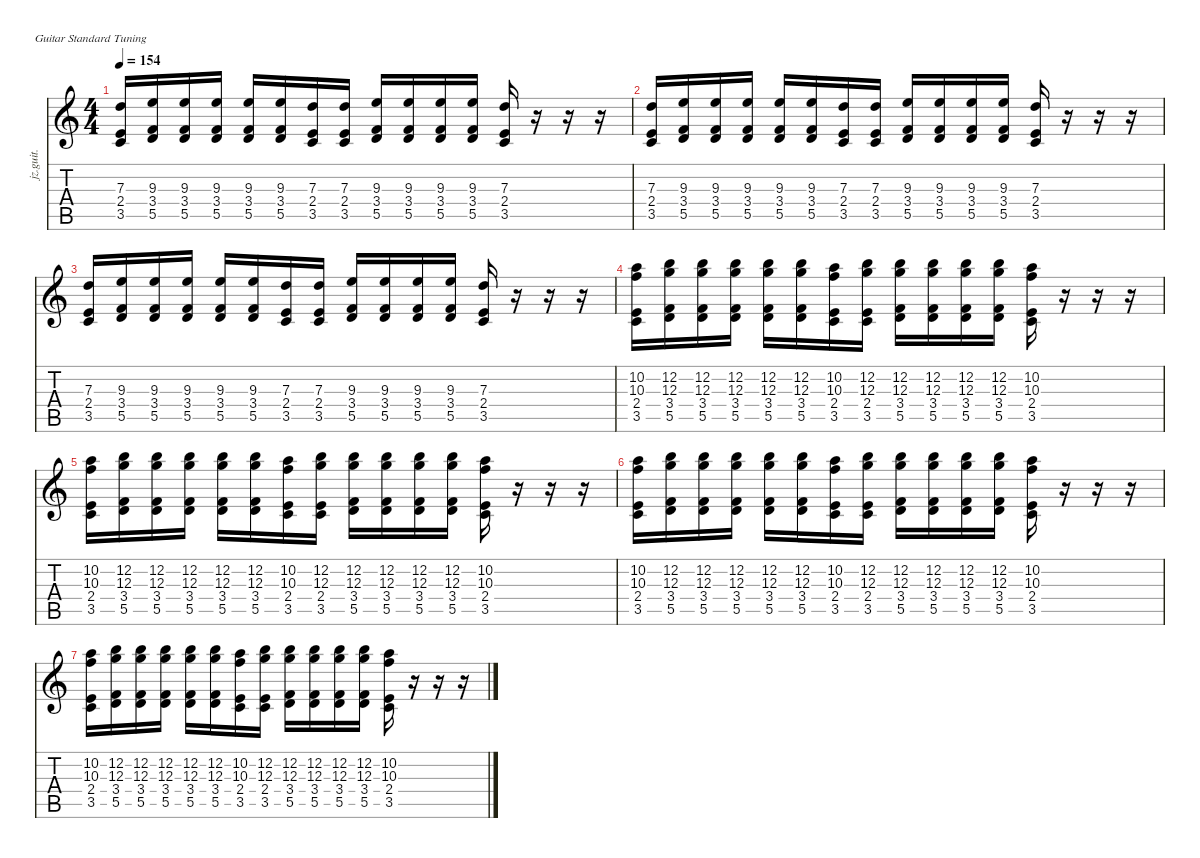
\defaultSystemsLayout 4
\hideDynamics
\bracketExtendMode nobrackets
\otherSystemsTrackNameOrientation horizontal
\track ("Rhythm" "jz.guit.") {instrument electricguitarjazz}
\staff {score tabs}
\tuning (E4 B3 G3 D3 A2 E2)
\ts (4 4)
\tempo 154
\clef g2
\ks c
(7.3 2.4 3.5).16{dy f beam Up} (9.3 3.4 5.5).16{beam Up} (9.3 3.4 5.5).16{beam Up} (9.3 3.4 5.5).16{beam Up} (9.3 3.4 5.5).16{beam Up} (9.3 3.4 5.5).16{beam Up} (7.3 2.4 3.5).16{beam Up} (7.3 2.4 3.5).16{beam Up} (9.3 3.4 5.5).16{beam Up} (9.3 3.4 5.5).16{beam Up} (9.3 3.4 5.5).16{beam Up} (9.3 3.4 5.5).16{beam Up} (7.3 2.4 3.5).16{beam Up} r.16{beam Up} r.16{beam Up} r.16{beam Up} |
(7.3 2.4 3.5).16{beam Up} (9.3 3.4 5.5).16{beam Up} (9.3 3.4 5.5).16{beam Up} (9.3 3.4 5.5).16{beam Up} (9.3 3.4 5.5).16{beam Up} (9.3 3.4 5.5).16{beam Up} (7.3 2.4 3.5).16{beam Up} (7.3 2.4 3.5).16{beam Up} (9.3 3.4 5.5).16{beam Up} (9.3 3.4 5.5).16{beam Up} (9.3 3.4 5.5).16{beam Up} (9.3 3.4 5.5).16{beam Up} (7.3 2.4 3.5).16{beam Up} r.16{beam Up} r.16{beam Up} r.16{beam Up} |
(7.3 2.4 3.5).16{beam Up} (9.3 3.4 5.5).16{beam Up} (9.3 3.4 5.5).16{beam Up} (9.3 3.4 5.5).16{beam Up} (9.3 3.4 5.5).16{beam Up} (9.3 3.4 5.5).16{beam Up} (7.3 2.4 3.5).16{beam Up} (7.3 2.4 3.5).16{beam Up} (9.3 3.4 5.5).16{beam Up} (9.3 3.4 5.5).16{beam Up} (9.3 3.4 5.5).16{beam Up} (9.3 3.4 5.5).16{beam Up} (7.3 2.4 3.5).16{beam Up} r.16{beam Up} r.16{beam Up} r.16{beam Up} |
(10.2 10.3 2.4 3.5).16{beam Down} (12.2 12.3 3.4 5.5).16{beam Down} (12.2 12.3 3.4 5.5).16{beam Down} (12.2 12.3 3.4 5.5).16{beam Down} (12.2 12.3 3.4 5.5).16{beam Down} (12.2 12.3 3.4 5.5).16{beam Down} (10.2 10.3 2.4 3.5).16{beam Down} (12.2 12.3 2.4 3.5).16{beam Down} (12.2 12.3 3.4 5.5).16{beam Down} (12.2 12.3 3.4 5.5).16{beam Down} (12.2 12.3 3.4 5.5).16{beam Down} (12.2 12.3 3.4 5.5).16{beam Down} (10.2 10.3 2.4 3.5).16{beam Down} r.16{beam Down} r.16{beam Down} r.16{beam Down} |
(10.2 10.3 2.4 3.5).16{beam Down} (12.2 12.3 3.4 5.5).16{beam Down} (12.2 12.3 3.4 5.5).16{beam Down} (12.2 12.3 3.4 5.5).16{beam Down} (12.2 12.3 3.4 5.5).16{beam Down} (12.2 12.3 3.4 5.5).16{beam Down} (10.2 10.3 2.4 3.5).16{beam Down} (12.2 12.3 2.4 3.5).16{beam Down} (12.2 12.3 3.4 5.5).16{beam Down} (12.2 12.3 3.4 5.5).16{beam Down} (12.2 12.3 3.4 5.5).16{beam Down} (12.2 12.3 3.4 5.5).16{beam Down} (10.2 10.3 2.4 3.5).16{beam Down} r.16{beam Down} r.16{beam Down} r.16{beam Down} |
(10.2 10.3 2.4 3.5).16{beam Down} (12.2 12.3 3.4 5.5).16{beam Down} (12.2 12.3 3.4 5.5).16{beam Down} (12.2 12.3 3.4 5.5).16{beam Down} (12.2 12.3 3.4 5.5).16{beam Down} (12.2 12.3 3.4 5.5).16{beam Down} (10.2 10.3 2.4 3.5).16{beam Down} (12.2 12.3 2.4 3.5).16{beam Down} (12.2 12.3 3.4 5.5).16{beam Down} (12.2 12.3 3.4 5.5).16{beam Down} (12.2 12.3 3.4 5.5).16{beam Down} (12.2 12.3 3.4 5.5).16{beam Down} (10.2 10.3 2.4 3.5).16{beam Down} r.16{beam Down} r.16{beam Down} r.16{beam Down} |
(10.2 10.3 2.4 3.5).16{beam Down} (12.2 12.3 3.4 5.5).16{beam Down} (12.2 12.3 3.4 5.5).16{beam Down} (12.2 12.3 3.4 5.5).16{beam Down} (12.2 12.3 3.4 5.5).16{beam Down} (12.2 12.3 3.4 5.5).16{beam Down} (10.2 10.3 2.4 3.5).16{beam Down} (12.2 12.3 2.4 3.5).16{beam Down} (12.2 12.3 3.4 5.5).16{beam Down} (12.2 12.3 3.4 5.5).16{beam Down} (12.2 12.3 3.4 5.5).16{beam Down} (12.2 12.3 3.4 5.5).16{beam Down} (10.2 10.3 2.4 3.5).16{beam Down} r.16{beam Down} r.16{beam Down} r.16{beam Down}
